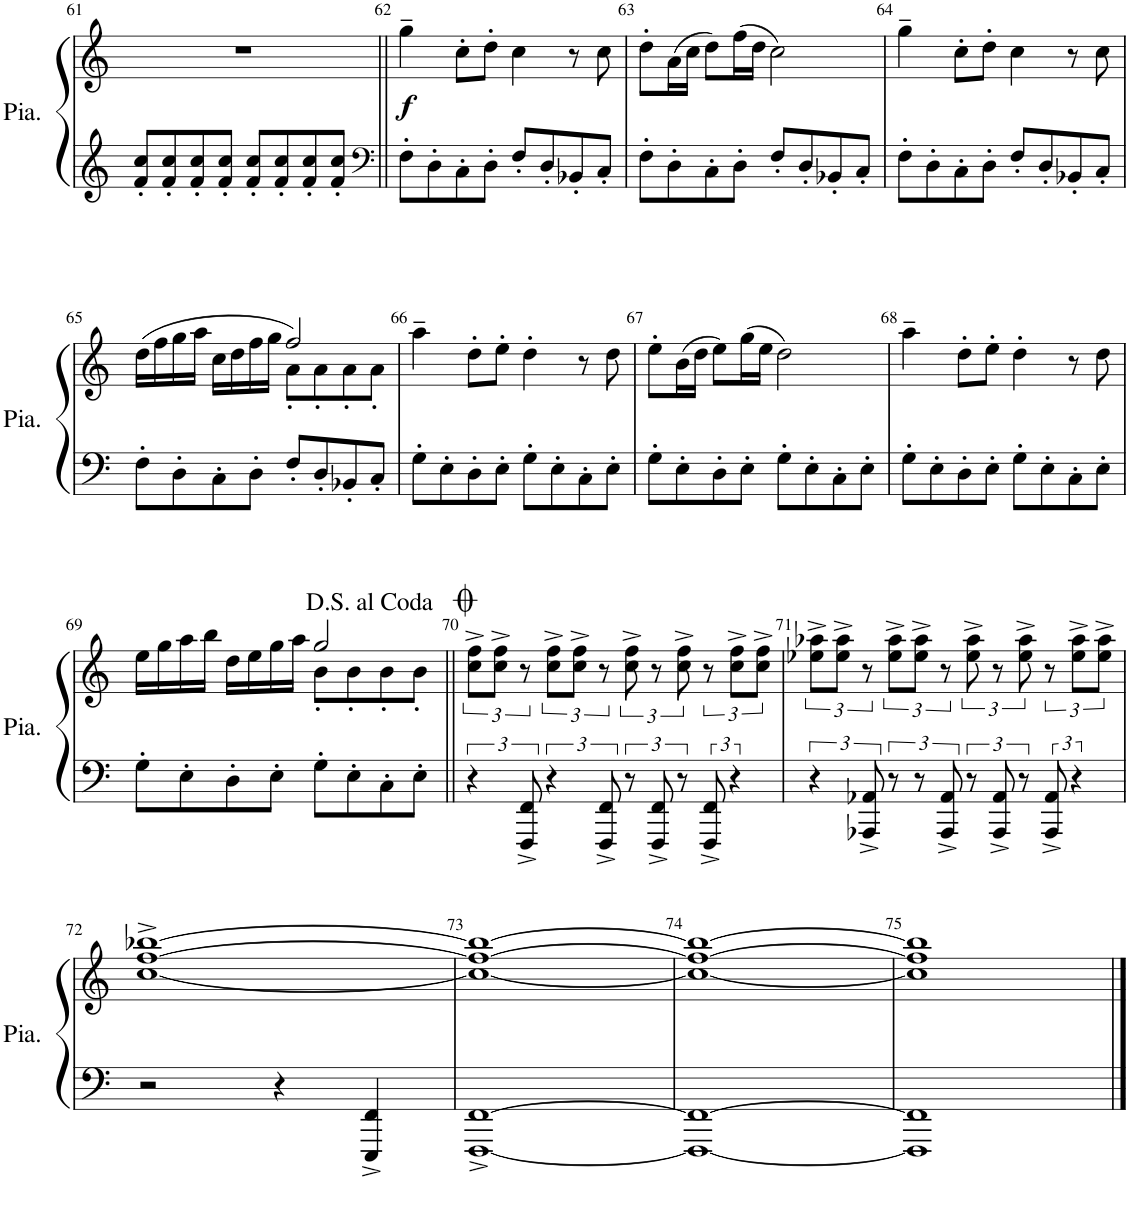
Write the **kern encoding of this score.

**kern	**kern	**dynam
*part1	*part1	*part1
*staff2	*staff1	*staff1/2
*I"Piano	*	*
*I'Pia.	*	*
!!LO:PB:g=z
*clefG2	*clefG2	*
*k[]	*k[]	*
*M4/4	*M4/4	*
*met(c)	*met(c)	*
=61	=61	=61
8f/' 8cc/'L	1r	.
8f/' 8cc/'	.	.
8f/' 8cc/'	.	.
8f/' 8cc/'J	.	.
8f/' 8cc/'L	.	.
8f/' 8cc/'	.	.
8f/' 8cc/'	.	.
8f/' 8cc/'J	.	.
=62||	=62||	=62||
*clefF4	*	*
!	!	!LO:DY:b
8F'\L	4gg~\	f
8D'\	.	.
8C'\	8cc'\L	.
8D'\J	8dd'\J	.
8F'/L	4cc\	.
8D'/	.	.
8BB-X'/	8r	.
8C'/J	8cc\	.
=63	=63	=63
8F'\L	8dd'\L	.
8D'\	(16a\L	.
.	16cc\JJ	.
8C'\	8dd\L)	.
8D'\J	(16ff\L	.
.	16dd\JJ	.
8F'/L	2cc\)	.
8D'/	.	.
8BB-X'/	.	.
8C'/J	.	.
=64	=64	=64
8F'\L	4gg~\	.
8D'\	.	.
8C'\	8cc'\L	.
8D'\J	8dd'\J	.
8F'/L	4cc\	.
8D'/	.	.
8BB-X'/	8r	.
8C'/J	8cc\	.
!!LO:LB:g=z
=65	=65	=65
*	*^	*
8F'\L	(16dd\LL	2ryy	.
.	16ff\	.	.
8D'\	16gg\	.	.
.	16aa\JJ	.	.
8C'\	16cc\LL	.	.
.	16dd\	.	.
8D'\J	16ff\	.	.
.	16gg\JJ	.	.
8F'/L	2ff/)	8a'\L	.
8D'/	.	8a'\	.
8BB-X'/	.	8a'\	.
8C'/J	.	8a'\J	.
*	*v	*v	*
=66	=66	=66
8G'\L	4aa~\	.
8E'\	.	.
8D'\	8dd'\L	.
8E'\J	8ee'\J	.
8G'\L	4dd'\	.
8E'\	.	.
8C'\	8r	.
8E'\J	8dd\	.
=67	=67	=67
8G'\L	8ee'\L	.
8E'\	(16b\L	.
.	16dd\JJ	.
8D'\	8ee\L)	.
8E'\J	(16gg\L	.
.	16ee\JJ	.
8G'\L	2dd\)	.
8E'\	.	.
8C'\	.	.
8E'\J	.	.
=68	=68	=68
8G'\L	4aa~\	.
8E'\	.	.
8D'\	8dd'\L	.
8E'\J	8ee'\J	.
8G'\L	4dd'\	.
8E'\	.	.
8C'\	8r	.
8E'\J	8dd\	.
!!LO:LB:g=z
=69	=69	=69
*	*^	*
8G'\L	16ee\LL	2ryy	.
.	16gg\	.	.
8E'\	16aa\	.	.
.	16bb\JJ	.	.
8D'\	16dd\LL	.	.
.	16ee\	.	.
8E'\J	16gg\	.	.
.	16aa\JJ	.	.
8G'\L	2gg/	8b'\L	.
8E'\	.	8b'\	.
8C'\	.	8b'\	.
8E'\J	.	8b'\J	.
*	*v	*v	*
=70||	=70||	=70||
6r	12cc\^ 12ff\^L	.
.	12cc\^ 12ff\^J	.
12FFF/^ 12FF/^	12r	.
6r	12cc\^ 12ff\^L	.
.	12cc\^ 12ff\^J	.
12FFF/^ 12FF/^	12r	.
12r	12cc\^ 12ff\^	.
12FFF/^ 12FF/^	12r	.
12r	12cc\^ 12ff\^	.
12FFF/^ 12FF/^	12r	.
6r	12cc\^ 12ff\^L	.
.	12cc\^ 12ff\^J	.
=71	=71	=71
6r	12ee-X\^ 12aa-X\^L	.
.	12ee-\^ 12aa-\^J	.
12AAA-X/^ 12AA-X/^	12r	.
12r	12ee-\^ 12aa-\^L	.
12r	12ee-\^ 12aa-\^J	.
12AAA-/^ 12AA-/^	12r	.
12r	12ee-\^ 12aa-\^	.
12AAA-/^ 12AA-/^	12r	.
12r	12ee-\^ 12aa-\^	.
12AAA-/^ 12AA-/^	12r	.
6r	12ee-\^ 12aa-\^L	.
.	12ee-\^ 12aa-\^J	.
!!LO:LB:g=z
=72	=72	=72
2r	[1cc^ [1ff^ [1bb-X^	.
4r	.	.
4EEE/^ 4FF/^	.	.
=73	=73	=73
[1FFF^ [1FF^	1cc_ 1ff_ 1bb-_	.
=74	=74	=74
1FFF_ 1FF_	1cc_ 1ff_ 1bb-_	.
=75	=75	=75
1FFF] 1FF]	1cc] 1ff] 1bb-]	.
==	==	==
*-	*-	*-
